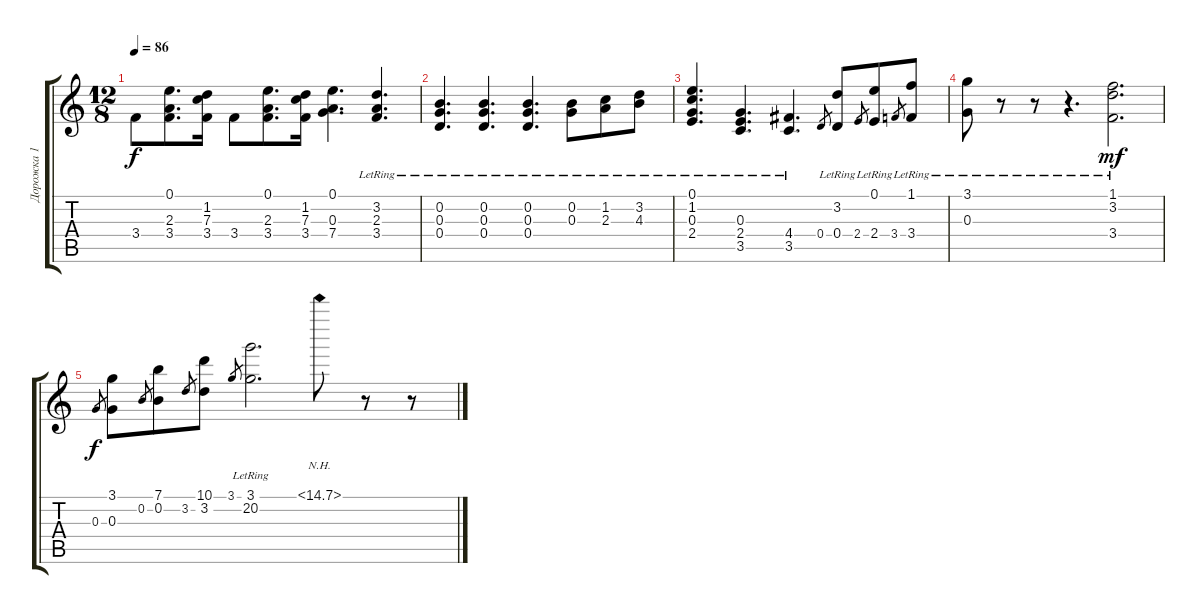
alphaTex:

\track ("Дорожка 1" "Дорожка 1") {instrument acousticguitarnylon}
\staff {score tabs}
\tuning (E4 B3 G3 D3 A2 E2) {hide}
\ts (12 8)
\tempo 86
\clef g2
\ks c
3.4.8{dy f} (0.1 2.3 3.4).8{d} (1.2 7.3 3.4).16 3.4.8 (0.1 2.3 3.4).8{d} (1.2 7.3 3.4).16 (0.1 0.3 7.4).4{d} (3.2 2.3{lr} 3.4).4{d} |
(0.2 0.3{lr} 0.4).4{d} (0.2 0.3{lr} 0.4).4{d} (0.2 0.3{lr} 0.4).4{d} (0.2 0.3{lr}).8 (1.2 2.3{lr}).8 (3.2 4.3{lr}).8 |
(0.1 1.2 0.3 2.4{lr}).4{d} (0.3 2.4{lr} 3.5).4{d} (4.4{lr} 3.5).4{d} 0.4.8{gr} (3.2{lr} 0.4).8 2.4.8{gr} (0.1{lr} 2.4).8 3.4.8{gr} (1.1{lr} 3.4).8 |
(3.1{lr} 0.3).8 r.8 r.8 r.4{d} (1.1{lr} 3.2 3.4).2{d dy mf} |
0.3.8{gr dy f} (3.1 0.3).8 0.2.8{gr} (7.1 0.2).8 3.2.8{gr} (10.1 3.2).8 3.1.8{gr} (3.1{lr} 20.2).2{d} 15.1{nh}.8 r.8 r.8
